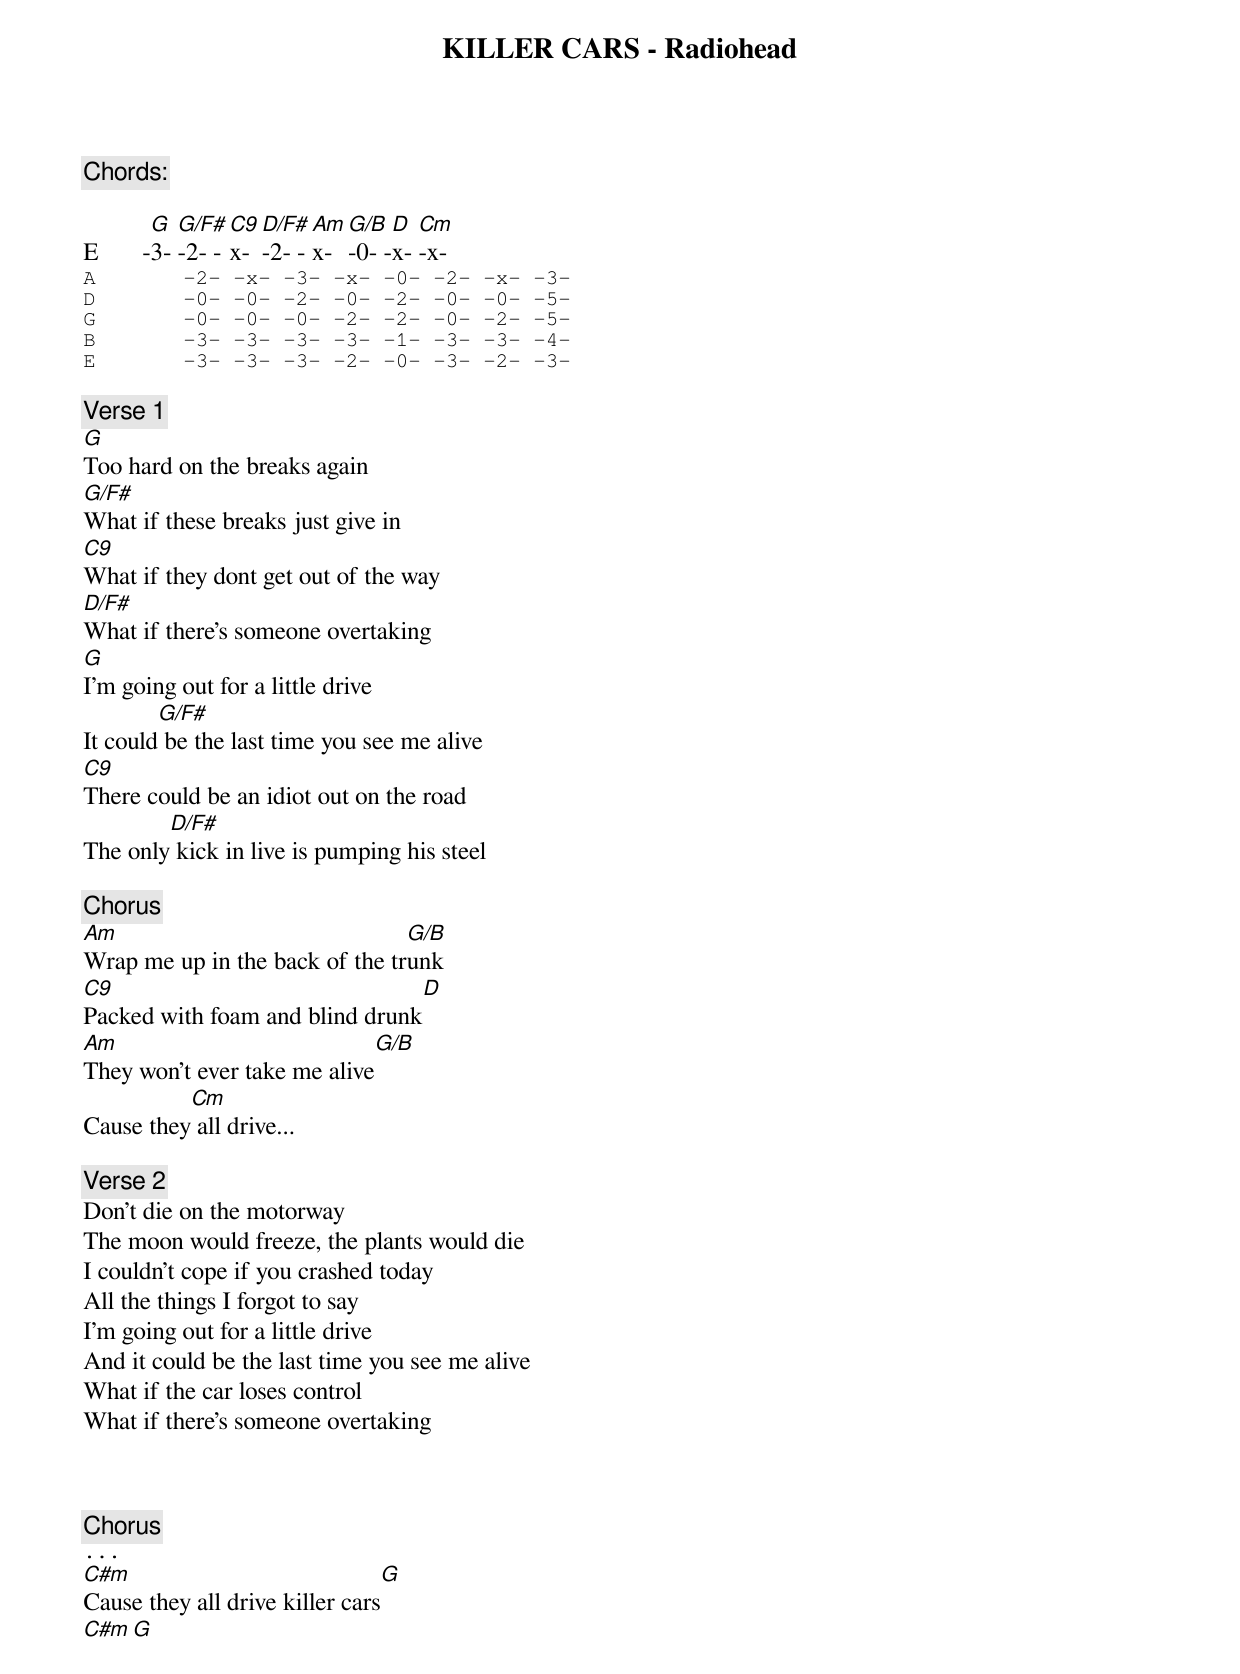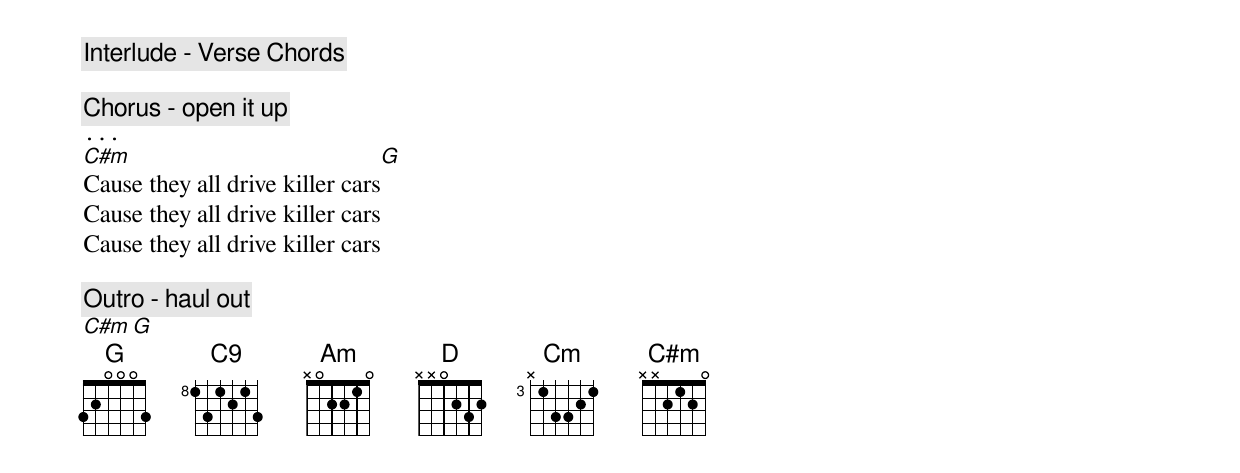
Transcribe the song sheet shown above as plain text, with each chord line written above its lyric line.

KILLER CARS - Radiohead

Chords:

	 G  G/F# C9 D/F# Am G/B  D  Cm
E 	-3- -2- -x- -2- -x- -0- -x- -x-
A 	-2- -x- -3- -x- -0- -2- -x- -3-
D 	-0- -0- -2- -0- -2- -0- -0- -5-
G 	-0- -0- -0- -2- -2- -0- -2- -5-
B 	-3- -3- -3- -3- -1- -3- -3- -4-
E 	-3- -3- -3- -2- -0- -3- -2- -3-

[Verse 1]
G
Too hard on the breaks again
G/F#
What if these breaks just give in
C9
What if they dont get out of the way
D/F#
What if there's someone overtaking
G
I'm going out for a little drive
	G/F#
It could be the last time you see me alive
C9
There could be an idiot out on the road
	D/F#
The only kick in live is pumping his steel

[Chorus]
Am				G/B
Wrap me up in the back of the trunk
C9					D
Packed with foam and blind drunk
Am					G/B
They won't ever take me alive
	  Cm
Cause they all drive...

[Verse 2]
Don't die on the motorway
The moon would freeze, the plants would die
I couldn't cope if you crashed today
All the things I forgot to say
I'm going out for a little drive
And it could be the last time you see me alive
What if the car loses control
What if there's someone overtaking



[Chorus]
...
C#m						G
Cause they all drive killer cars
C#m						G

[Interlude - Verse Chords]

[Chorus - open it up]
...
C#m						G
Cause they all drive killer cars
Cause they all drive killer cars
Cause they all drive killer cars

[Outro - haul out]
C#m						G
